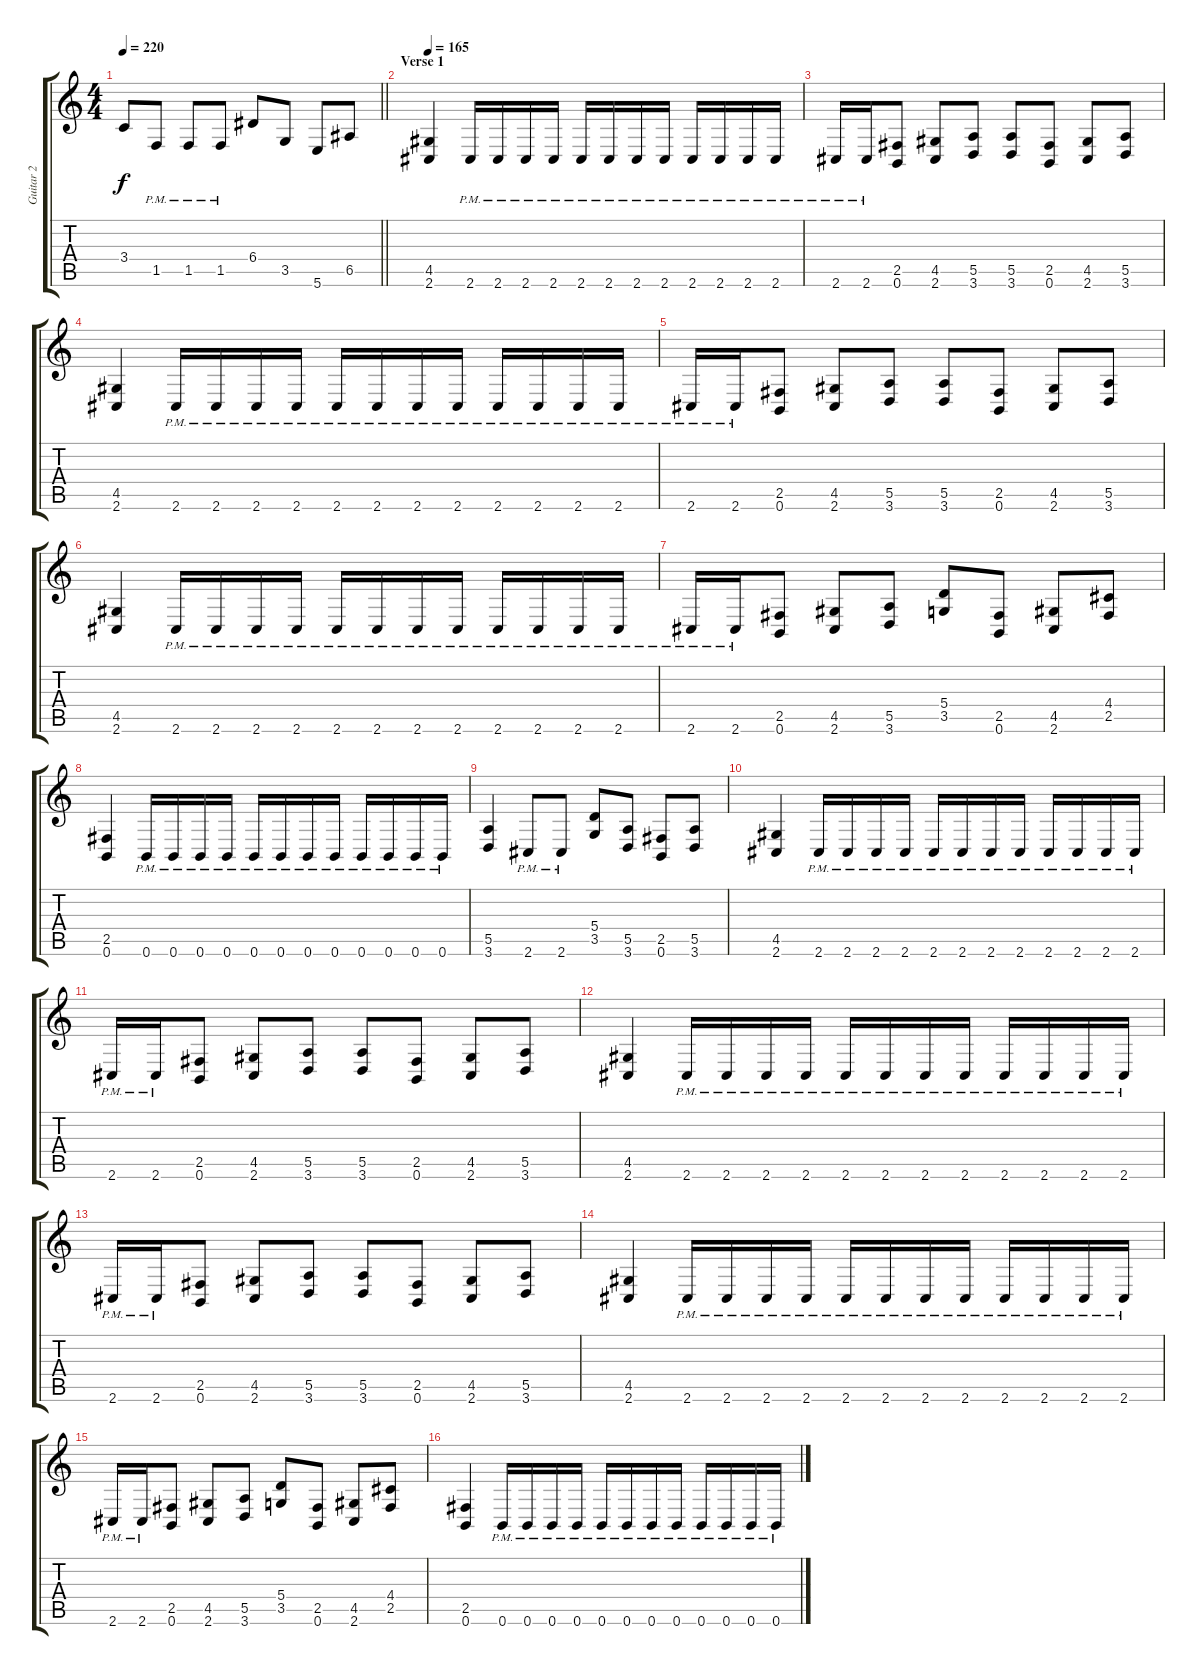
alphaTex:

\track ("Guitar 2" "Guitar 2") {instrument distortionguitar}
\staff {score tabs}
\tuning (B3 Gb3 D3 A2 E2 B1) {hide}
\ts (4 4)
\tempo 220
\clef g2
\barLineRight lightlight
\ks c
3.4.8{dy f} 1.5{pm}.8 1.5{pm}.8 1.5{pm}.8 6.4.8 3.5.8 5.6.8 6.5.8 |
\section ("" "Verse 1")
\tempo 165
(4.5 2.6).4 2.6{pm}.16 2.6{pm}.16 2.6{pm}.16 2.6{pm}.16 2.6{pm}.16 2.6{pm}.16 2.6{pm}.16 2.6{pm}.16 2.6{pm}.16 2.6{pm}.16 2.6{pm}.16 2.6{pm}.16 |
2.6{pm}.16 2.6{pm}.16 (2.5 0.6).8 (4.5 2.6).8 (5.5 3.6).8 (5.5 3.6).8 (2.5 0.6).8 (4.5 2.6).8 (5.5 3.6).8 |
(4.5 2.6).4 2.6{pm}.16 2.6{pm}.16 2.6{pm}.16 2.6{pm}.16 2.6{pm}.16 2.6{pm}.16 2.6{pm}.16 2.6{pm}.16 2.6{pm}.16 2.6{pm}.16 2.6{pm}.16 2.6{pm}.16 |
2.6{pm}.16 2.6{pm}.16 (2.5 0.6).8 (4.5 2.6).8 (5.5 3.6).8 (5.5 3.6).8 (2.5 0.6).8 (4.5 2.6).8 (5.5 3.6).8 |
(4.5 2.6).4 2.6{pm}.16 2.6{pm}.16 2.6{pm}.16 2.6{pm}.16 2.6{pm}.16 2.6{pm}.16 2.6{pm}.16 2.6{pm}.16 2.6{pm}.16 2.6{pm}.16 2.6{pm}.16 2.6{pm}.16 |
2.6{pm}.16 2.6{pm}.16 (2.5 0.6).8 (4.5 2.6).8 (5.5 3.6).8 (5.4 3.5).8 (2.5 0.6).8 (4.5 2.6).8 (4.4 2.5).8 |
(2.5 0.6).4 0.6{pm}.16 0.6{pm}.16 0.6{pm}.16 0.6{pm}.16 0.6{pm}.16 0.6{pm}.16 0.6{pm}.16 0.6{pm}.16 0.6{pm}.16 0.6{pm}.16 0.6{pm}.16 0.6{pm}.16 |
(5.5 3.6).4 2.6{pm}.8 2.6{pm}.8 (5.4 3.5).8 (5.5 3.6).8 (2.5 0.6).8 (5.5 3.6).8 |
(4.5 2.6).4 2.6{pm}.16 2.6{pm}.16 2.6{pm}.16 2.6{pm}.16 2.6{pm}.16 2.6{pm}.16 2.6{pm}.16 2.6{pm}.16 2.6{pm}.16 2.6{pm}.16 2.6{pm}.16 2.6{pm}.16 |
2.6{pm}.16 2.6{pm}.16 (2.5 0.6).8 (4.5 2.6).8 (5.5 3.6).8 (5.5 3.6).8 (2.5 0.6).8 (4.5 2.6).8 (5.5 3.6).8 |
(4.5 2.6).4 2.6{pm}.16 2.6{pm}.16 2.6{pm}.16 2.6{pm}.16 2.6{pm}.16 2.6{pm}.16 2.6{pm}.16 2.6{pm}.16 2.6{pm}.16 2.6{pm}.16 2.6{pm}.16 2.6{pm}.16 |
2.6{pm}.16 2.6{pm}.16 (2.5 0.6).8 (4.5 2.6).8 (5.5 3.6).8 (5.5 3.6).8 (2.5 0.6).8 (4.5 2.6).8 (5.5 3.6).8 |
(4.5 2.6).4 2.6{pm}.16 2.6{pm}.16 2.6{pm}.16 2.6{pm}.16 2.6{pm}.16 2.6{pm}.16 2.6{pm}.16 2.6{pm}.16 2.6{pm}.16 2.6{pm}.16 2.6{pm}.16 2.6{pm}.16 |
2.6{pm}.16 2.6{pm}.16 (2.5 0.6).8 (4.5 2.6).8 (5.5 3.6).8 (5.4 3.5).8 (2.5 0.6).8 (4.5 2.6).8 (4.4 2.5).8 |
(2.5 0.6).4 0.6{pm}.16 0.6{pm}.16 0.6{pm}.16 0.6{pm}.16 0.6{pm}.16 0.6{pm}.16 0.6{pm}.16 0.6{pm}.16 0.6{pm}.16 0.6{pm}.16 0.6{pm}.16 0.6{pm}.16
